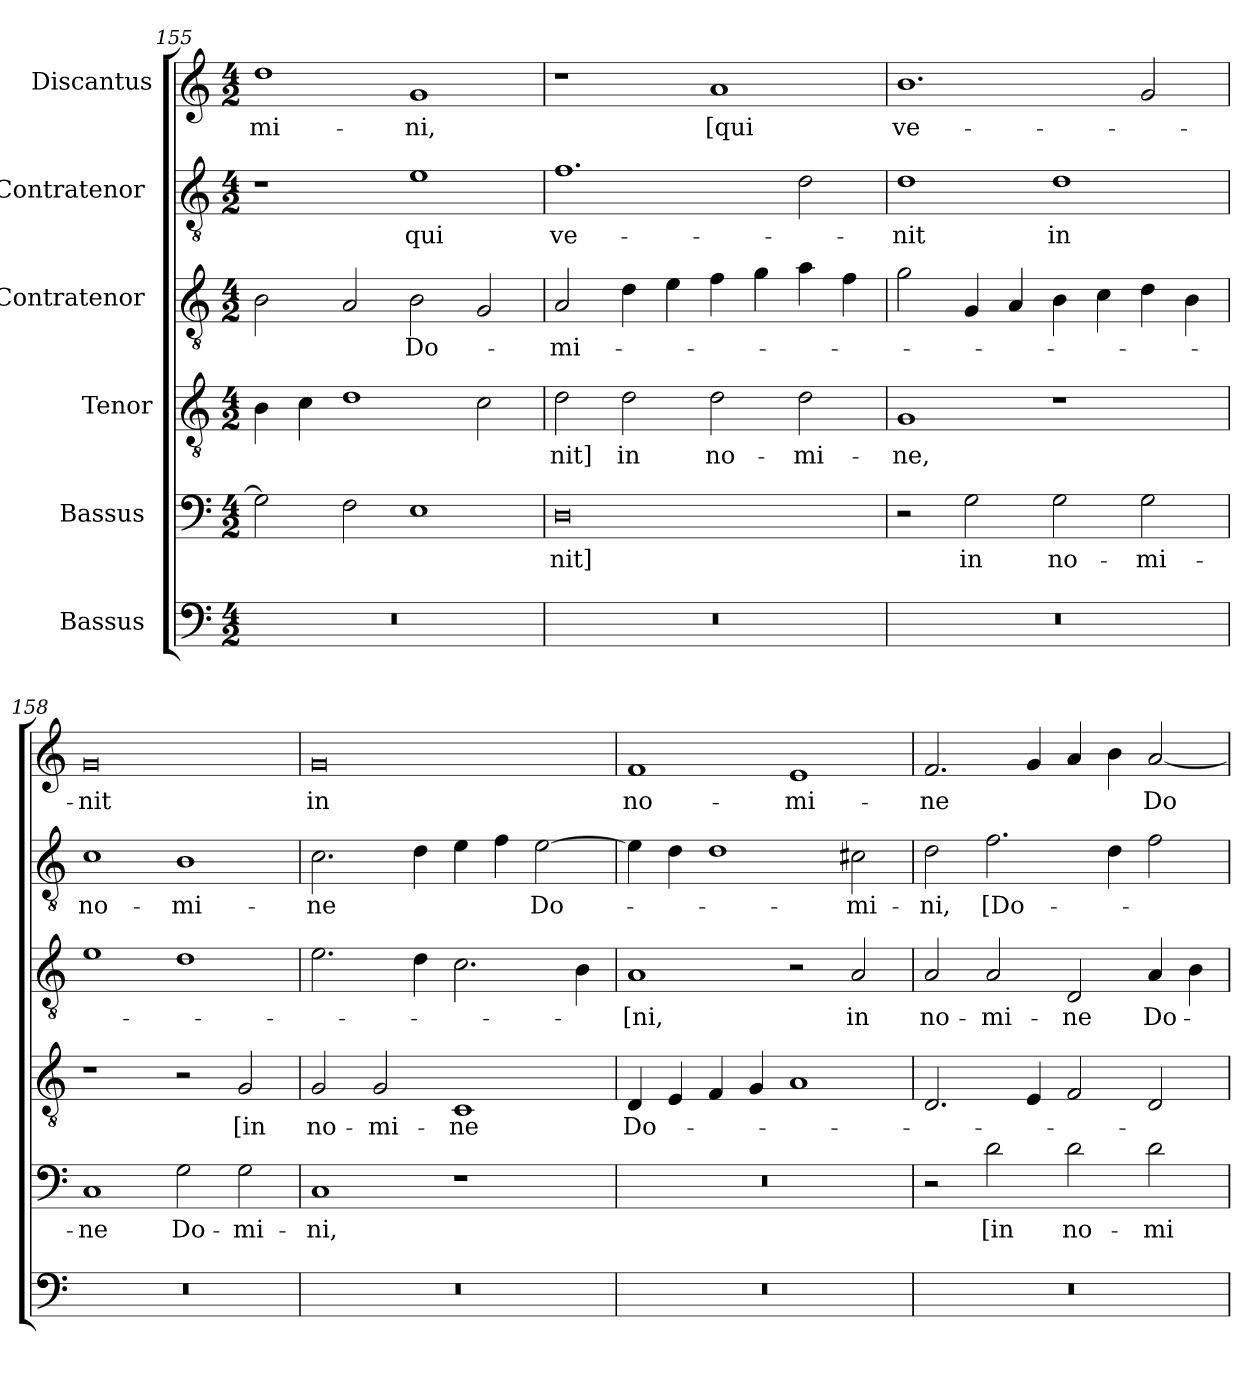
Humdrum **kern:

**kern	**kern	**text	**kern	**text	**kern	**text	**kern	**text	**kern	**text
*part6	*part5	*part5	*part4	*part4	*part3	*part3	*part2	*part2	*part1	*part1
*staff6	*staff5	*staff5	*staff4	*staff4	*staff3	*staff3	*staff2	*staff2	*staff1	*staff1
*I"Bassus [2]	*I"Bassus [1]	*	*I"Tenor	*	*I"Contratenor [2]	*	*I"Contratenor [1]	*	*I"Discantus	*
*clefF4	*clefF4	*	*clefGv2	*	*clefGv2	*	*clefGv2	*	*clefG2	*
*k[]	*k[]	*	*k[]	*	*k[]	*	*k[]	*	*k[]	*
*M4/2	*M4/2	*	*M4/2	*	*M4/2	*	*M4/2	*	*M4/2	*
=155	=155	=155	=155	=155	=155	=155	=155	=155	=155	=155
0r	2G\]	.	4B\	.	2B\	.	1r	.	1dd\	-mi-
.	.	.	4c\	.	.	.	.	.	.	.
.	2F\	.	1d\	.	2A/	.	.	.	.	.
.	1E\	.	.	.	2B\	Do-	1e\	qui	1g/	-ni,
.	.	.	2c\	.	2G/	.	.	.	.	.
=156	=156	=156	=156	=156	=156	=156	=156	=156	=156	=156
0r	0D\	-nit]	2d\	-nit]	2A/	-mi-	1.f\	ve-	1r	.
.	.	.	2d\	in	4d\	.	.	.	.	.
.	.	.	.	.	4e\	.	.	.	.	.
.	.	.	2d\	no-	4f\	.	.	.	1a/	[qui
.	.	.	.	.	4g\	.	.	.	.	.
.	.	.	2d\	-mi-	4a\	.	2d\	.	.	.
.	.	.	.	.	4f\	.	.	.	.	.
=157	=157	=157	=157	=157	=157	=157	=157	=157	=157	=157
0r	2r	.	1G/	-ne,	2g\	.	1d\	-nit	1.b\	ve-
.	2G\	in	.	.	4G/	.	.	.	.	.
.	.	.	.	.	4A/	.	.	.	.	.
.	2G\	no-	1r	.	4B\	.	1d\	in	.	.
.	.	.	.	.	4c\	.	.	.	.	.
.	2G\	-mi-	.	.	4d\	.	.	.	2g/	.
.	.	.	.	.	4B\	.	.	.	.	.
=158	=158	=158	=158	=158	=158	=158	=158	=158	=158	=158
0r	1C/	-ne	1r	.	1e\	.	1c\	no-	0g/	-nit
.	2G\	Do-	2r	.	1d\	.	1B\	-mi-	.	.
.	2G\	-mi-	2G/	[in	.	.	.	.	.	.
=159	=159	=159	=159	=159	=159	=159	=159	=159	=159	=159
0r	1C/	-ni,	2G/	no-	2.e\	.	2.c\	-ne	0g/	in
.	.	.	2G/	-mi-	.	.	.	.	.	.
.	.	.	.	.	4d\	.	4d\	.	.	.
.	1r	.	1C/	-ne	2.c\	.	4e\	.	.	.
.	.	.	.	.	.	.	4f\	.	.	.
.	.	.	.	.	.	.	[2e\	Do-	.	.
.	.	.	.	.	4B\	.	.	.	.	.
=160	=160	=160	=160	=160	=160	=160	=160	=160	=160	=160
0r	0r	.	4D/	Do-	1A/	-[ni,	4e\]	.	1f/	no-
.	.	.	4E/	.	.	.	4d\	.	.	.
.	.	.	4F/	.	.	.	1d\	.	.	.
.	.	.	4G/	.	.	.	.	.	.	.
.	.	.	1A/	.	2r	.	.	.	1e/	-mi-
.	.	.	.	.	2A/	in	2c#X\	-mi-	.	.
=161	=161	=161	=161	=161	=161	=161	=161	=161	=161	=161
0r	2r	.	2.D/	.	2A/	no-	2d\	-ni,	2.f/	-ne
.	2d\	[in	.	.	2A/	-mi-	2.f\	[Do-	.	.
.	.	.	4E/	.	.	.	.	.	4g/	.
.	2d\	no-	2F/	.	2D/	-ne	.	.	4a/	.
.	.	.	.	.	.	.	4d\	.	4b\	.
.	2d\	-mi-	2D/	.	4A/	Do-	2f\	.	[2a/	Do-
.	.	.	.	.	4B\	.	.	.	.	.
=	=	=	=	=	=	=	=	=	=	=
*-	*-	*-	*-	*-	*-	*-	*-	*-	*-	*-
